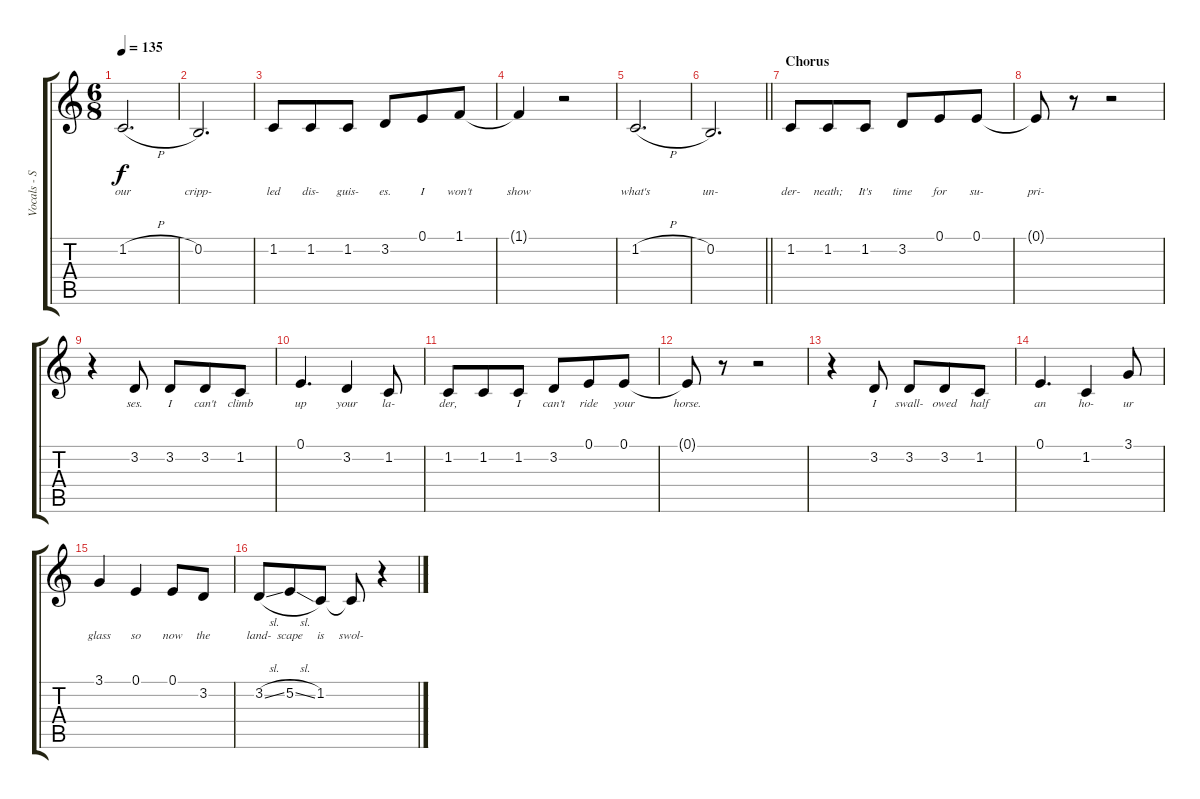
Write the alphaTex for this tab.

\track ("Vocals - Simon Neil" "Vocals - S") {instrument altosax}
\staff {score tabs}
\tuning (E4 B3 G3 D3 A2 E2) {hide}
\ts (6 8)
\tempo 135
\clef g2
\ks c
1.2{h}.2{d lyrics (0 "our") lyrics (1 "") lyrics (2 "") lyrics (3 "") lyrics (4 "") dy f} |
0.2.2{d lyrics (0 "cripp-") lyrics (1 "") lyrics (2 "") lyrics (3 "") lyrics (4 "")} |
1.2.8{lyrics (0 "led") lyrics (1 "") lyrics (2 "") lyrics (3 "") lyrics (4 "")} 1.2.8{lyrics (0 "dis-") lyrics (1 "") lyrics (2 "") lyrics (3 "") lyrics (4 "")} 1.2.8{lyrics (0 "guis-") lyrics (1 "") lyrics (2 "") lyrics (3 "") lyrics (4 "")} 3.2.8{lyrics (0 "es.") lyrics (1 "") lyrics (2 "") lyrics (3 "") lyrics (4 "")} 0.1.8{lyrics (0 "I") lyrics (1 "") lyrics (2 "") lyrics (3 "") lyrics (4 "")} 1.1.8{lyrics (0 "won't") lyrics (1 "") lyrics (2 "") lyrics (3 "") lyrics (4 "")} |
1.1{t}.4{lyrics (0 "show") lyrics (1 "") lyrics (2 "") lyrics (3 "") lyrics (4 "")} r.2 |
1.2{h}.2{d lyrics (0 "what's") lyrics (1 "") lyrics (2 "") lyrics (3 "") lyrics (4 "")} |
\barLineRight lightlight
0.2.2{d lyrics (0 "un-") lyrics (1 "") lyrics (2 "") lyrics (3 "") lyrics (4 "")} |
\section ("" "Chorus")
1.2.8{lyrics (0 "der-") lyrics (1 "") lyrics (2 "") lyrics (3 "") lyrics (4 "") volume 16} 1.2.8{lyrics (0 "neath;") lyrics (1 "") lyrics (2 "") lyrics (3 "") lyrics (4 "")} 1.2.8{lyrics (0 "It's") lyrics (1 "") lyrics (2 "") lyrics (3 "") lyrics (4 "")} 3.2.8{lyrics (0 "time") lyrics (1 "") lyrics (2 "") lyrics (3 "") lyrics (4 "")} 0.1.8{lyrics (0 "for") lyrics (1 "") lyrics (2 "") lyrics (3 "") lyrics (4 "")} 0.1.8{lyrics (0 "su-") lyrics (1 "") lyrics (2 "") lyrics (3 "") lyrics (4 "")} |
0.1{t}.8{lyrics (0 "pri-") lyrics (1 "") lyrics (2 "") lyrics (3 "") lyrics (4 "")} r.8 r.2 |
r.4 3.2.8{lyrics (0 "ses.") lyrics (1 "") lyrics (2 "") lyrics (3 "") lyrics (4 "")} 3.2.8{lyrics (0 "I") lyrics (1 "") lyrics (2 "") lyrics (3 "") lyrics (4 "")} 3.2.8{lyrics (0 "can't") lyrics (1 "") lyrics (2 "") lyrics (3 "") lyrics (4 "")} 1.2.8{lyrics (0 "climb") lyrics (1 "") lyrics (2 "") lyrics (3 "") lyrics (4 "")} |
0.1.4{d lyrics (0 "up") lyrics (1 "") lyrics (2 "") lyrics (3 "") lyrics (4 "")} 3.2.4{lyrics (0 "your") lyrics (1 "") lyrics (2 "") lyrics (3 "") lyrics (4 "")} 1.2.8{lyrics (0 "la-") lyrics (1 "") lyrics (2 "") lyrics (3 "") lyrics (4 "")} |
1.2.8{lyrics (0 "der,") lyrics (1 "") lyrics (2 "") lyrics (3 "") lyrics (4 "")} 1.2.8{lyrics (0 "") lyrics (1 "") lyrics (2 "") lyrics (3 "") lyrics (4 "")} 1.2.8{lyrics (0 "I") lyrics (1 "") lyrics (2 "") lyrics (3 "") lyrics (4 "")} 3.2.8{lyrics (0 "can't") lyrics (1 "") lyrics (2 "") lyrics (3 "") lyrics (4 "")} 0.1.8{lyrics (0 "ride") lyrics (1 "") lyrics (2 "") lyrics (3 "") lyrics (4 "")} 0.1.8{lyrics (0 "your") lyrics (1 "") lyrics (2 "") lyrics (3 "") lyrics (4 "")} |
0.1{t}.8{lyrics (0 "horse.") lyrics (1 "") lyrics (2 "") lyrics (3 "") lyrics (4 "")} r.8 r.2 |
r.4 3.2.8{lyrics (0 "I") lyrics (1 "") lyrics (2 "") lyrics (3 "") lyrics (4 "")} 3.2.8{lyrics (0 "swall-") lyrics (1 "") lyrics (2 "") lyrics (3 "") lyrics (4 "")} 3.2.8{lyrics (0 "owed") lyrics (1 "") lyrics (2 "") lyrics (3 "") lyrics (4 "")} 1.2.8{lyrics (0 "half") lyrics (1 "") lyrics (2 "") lyrics (3 "") lyrics (4 "")} |
0.1.4{d lyrics (0 "an") lyrics (1 "") lyrics (2 "") lyrics (3 "") lyrics (4 "")} 1.2.4{lyrics (0 "ho-") lyrics (1 "") lyrics (2 "") lyrics (3 "") lyrics (4 "")} 3.1.8{lyrics (0 "ur") lyrics (1 "") lyrics (2 "") lyrics (3 "") lyrics (4 "")} |
3.1.4{lyrics (0 "glass") lyrics (1 "") lyrics (2 "") lyrics (3 "") lyrics (4 "")} 0.1.4{lyrics (0 "so") lyrics (1 "") lyrics (2 "") lyrics (3 "") lyrics (4 "")} 0.1.8{lyrics (0 "now") lyrics (1 "") lyrics (2 "") lyrics (3 "") lyrics (4 "")} 3.2.8{lyrics (0 "the") lyrics (1 "") lyrics (2 "") lyrics (3 "") lyrics (4 "")} |
3.2{sl}.8{lyrics (0 "land-") lyrics (1 "") lyrics (2 "") lyrics (3 "") lyrics (4 "")} 5.2{sl}.8{lyrics (0 "scape") lyrics (1 "") lyrics (2 "") lyrics (3 "") lyrics (4 "")} 1.2.8{lyrics (0 "is") lyrics (1 "") lyrics (2 "") lyrics (3 "") lyrics (4 "")} 1.2{t}.8{lyrics (0 "swol-") lyrics (1 "") lyrics (2 "") lyrics (3 "") lyrics (4 "")} r.4
